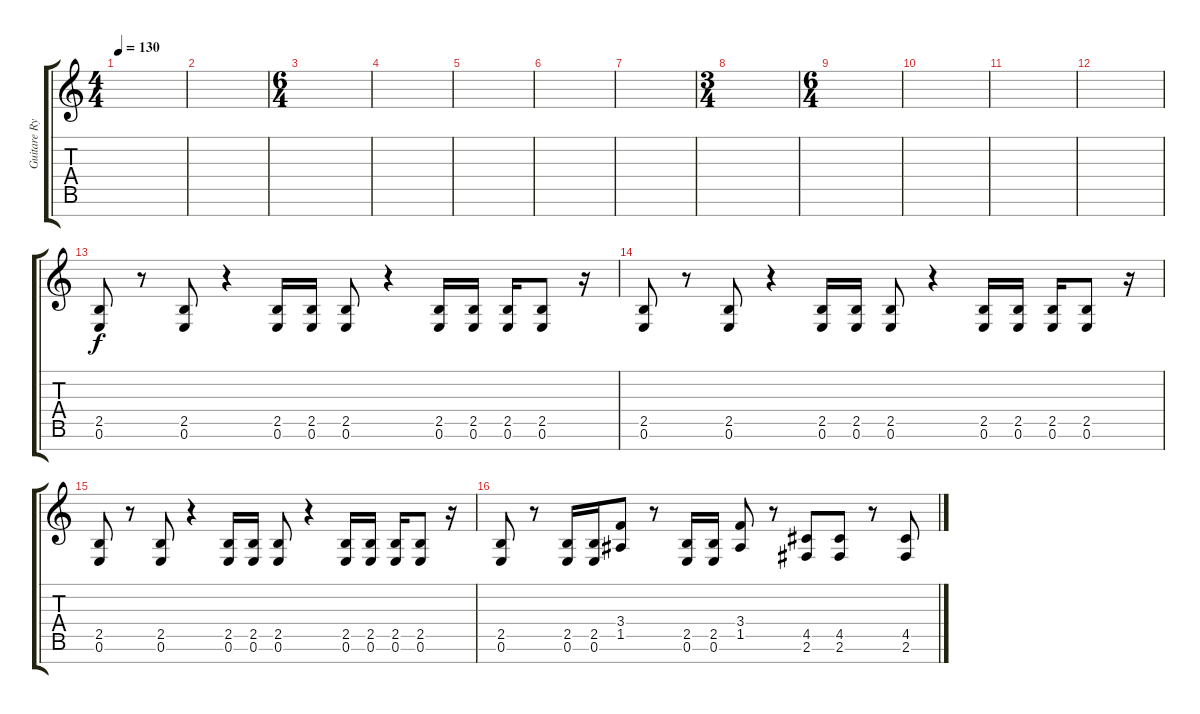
\track ("Guitare Rythmique" "Guitare Ry") {instrument overdrivenguitar}
\staff {score tabs}
\tuning (E4 B3 G3 D3 A2 E2 B1) {hide}
\ts (4 4)
\tempo 130
\clef g2
\ks c
|
|
\ts (6 4)
|
|
|
|
|
\ts (3 4)
|
\ts (6 4)
|
|
|
|
(2.5 0.6).8 r.8 (2.5 0.6).8 r.4 (2.5 0.6).16 (2.5 0.6).16 (2.5 0.6).8 r.4 (2.5 0.6).16 (2.5 0.6).16 (2.5 0.6).16 (2.5 0.6).8 r.16 |
(2.5 0.6).8 r.8 (2.5 0.6).8 r.4 (2.5 0.6).16 (2.5 0.6).16 (2.5 0.6).8 r.4 (2.5 0.6).16 (2.5 0.6).16 (2.5 0.6).16 (2.5 0.6).8 r.16 |
(2.5 0.6).8 r.8 (2.5 0.6).8 r.4 (2.5 0.6).16 (2.5 0.6).16 (2.5 0.6).8 r.4 (2.5 0.6).16 (2.5 0.6).16 (2.5 0.6).16 (2.5 0.6).8 r.16 |
(2.5 0.6).8 r.8 (2.5 0.6).16 (2.5 0.6).16 (3.4 1.5).8 r.8 (2.5 0.6).16 (2.5 0.6).16 (3.4 1.5).8 r.8 (4.5 2.6).8 (4.5 2.6).8 r.8 (4.5 2.6).8
